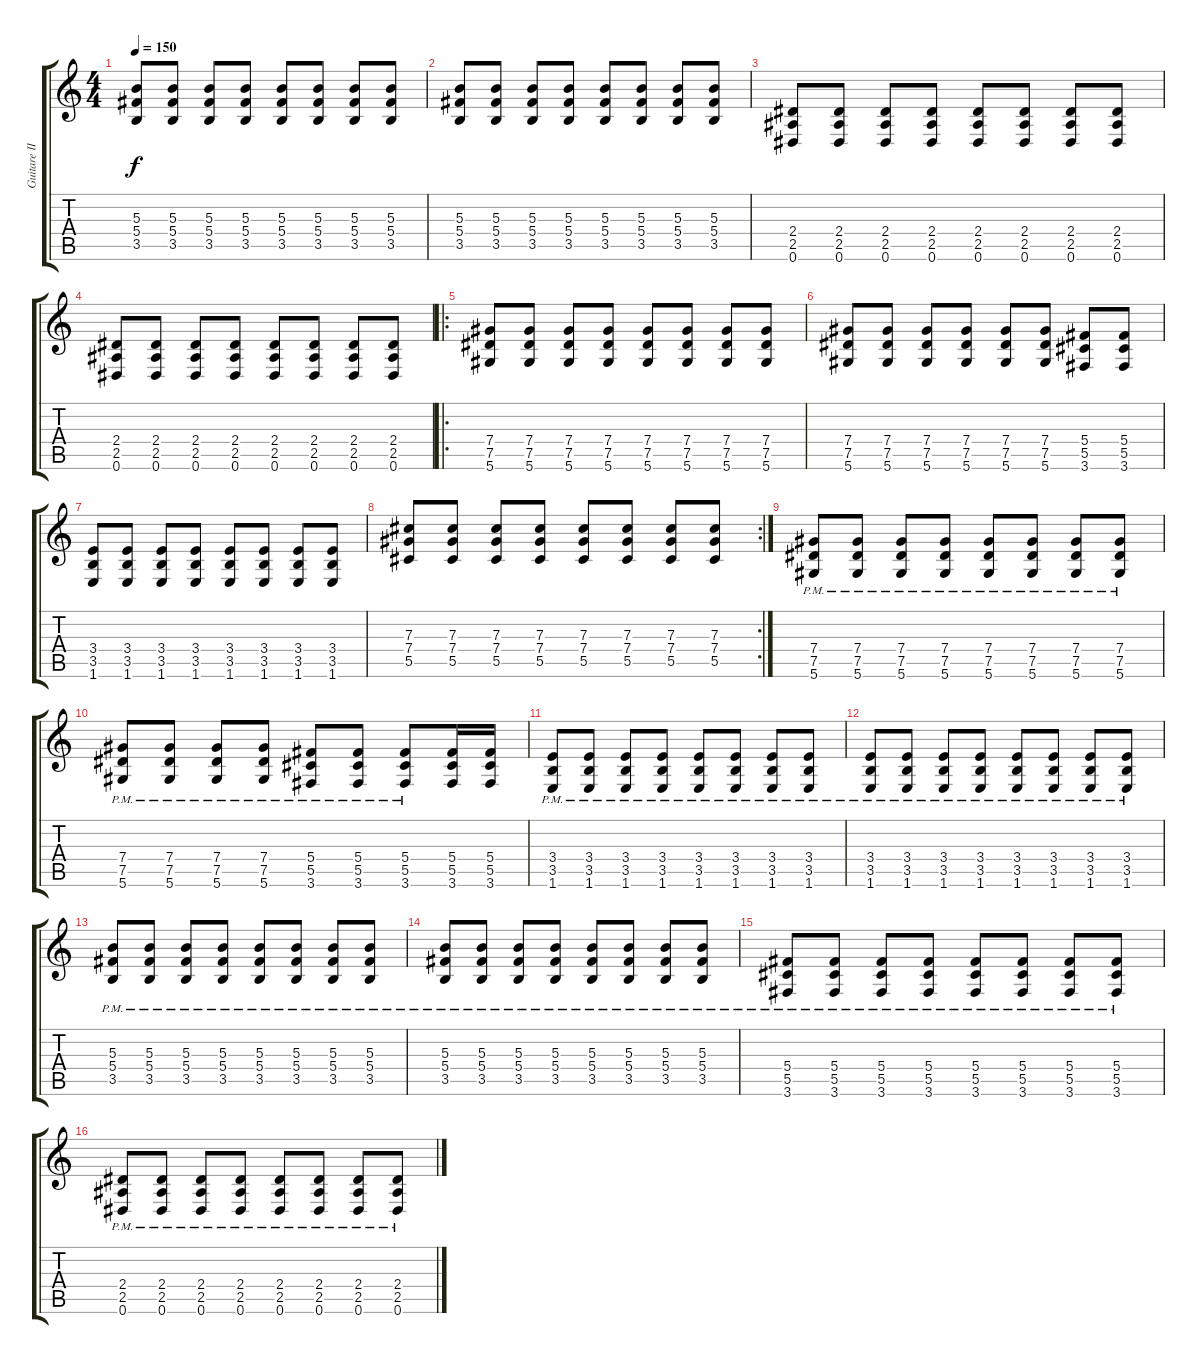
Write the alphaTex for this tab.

\track ("Guitare II" "Guitare II") {instrument distortionguitar}
\staff {score tabs}
\tuning (Eb4 Bb3 Gb3 Db3 Ab2 Eb2) {hide}
\ts (4 4)
\tempo 150
\clef g2
\ks c
(5.3 5.4 3.5).8{dy f} (5.3 5.4 3.5).8 (5.3 5.4 3.5).8 (5.3 5.4 3.5).8 (5.3 5.4 3.5).8 (5.3 5.4 3.5).8 (5.3 5.4 3.5).8 (5.3 5.4 3.5).8 |
(5.3 5.4 3.5).8 (5.3 5.4 3.5).8 (5.3 5.4 3.5).8 (5.3 5.4 3.5).8 (5.3 5.4 3.5).8 (5.3 5.4 3.5).8 (5.3 5.4 3.5).8 (5.3 5.4 3.5).8 |
(2.4 2.5 0.6).8 (2.4 2.5 0.6).8 (2.4 2.5 0.6).8 (2.4 2.5 0.6).8 (2.4 2.5 0.6).8 (2.4 2.5 0.6).8 (2.4 2.5 0.6).8 (2.4 2.5 0.6).8 |
(2.4 2.5 0.6).8 (2.4 2.5 0.6).8 (2.4 2.5 0.6).8 (2.4 2.5 0.6).8 (2.4 2.5 0.6).8 (2.4 2.5 0.6).8 (2.4 2.5 0.6).8 (2.4 2.5 0.6).8 |
\ro
(7.4 7.5 5.6).8 (7.4 7.5 5.6).8 (7.4 7.5 5.6).8 (7.4 7.5 5.6).8 (7.4 7.5 5.6).8 (7.4 7.5 5.6).8 (7.4 7.5 5.6).8 (7.4 7.5 5.6).8 |
(7.4 7.5 5.6).8 (7.4 7.5 5.6).8 (7.4 7.5 5.6).8 (7.4 7.5 5.6).8 (7.4 7.5 5.6).8 (7.4 7.5 5.6).8 (5.4 5.5 3.6).8 (5.4 5.5 3.6).8 |
(3.4 3.5 1.6).8 (3.4 3.5 1.6).8 (3.4 3.5 1.6).8 (3.4 3.5 1.6).8 (3.4 3.5 1.6).8 (3.4 3.5 1.6).8 (3.4 3.5 1.6).8 (3.4 3.5 1.6).8 |
\rc 2
(7.3 7.4 5.5).8 (7.3 7.4 5.5).8 (7.3 7.4 5.5).8 (7.3 7.4 5.5).8 (7.3 7.4 5.5).8 (7.3 7.4 5.5).8 (7.3 7.4 5.5).8 (7.3 7.4 5.5).8 |
(7.4{pm} 7.5{pm} 5.6{pm}).8 (7.4{pm} 7.5{pm} 5.6{pm}).8 (7.4{pm} 7.5{pm} 5.6{pm}).8 (7.4{pm} 7.5{pm} 5.6{pm}).8 (7.4{pm} 7.5{pm} 5.6{pm}).8 (7.4{pm} 7.5{pm} 5.6{pm}).8 (7.4{pm} 7.5{pm} 5.6{pm}).8 (7.4{pm} 7.5{pm} 5.6{pm}).8 |
(7.4{pm} 7.5{pm} 5.6{pm}).8 (7.4{pm} 7.5{pm} 5.6{pm}).8 (7.4{pm} 7.5{pm} 5.6{pm}).8 (7.4{pm} 7.5{pm} 5.6{pm}).8 (5.4{pm} 5.5{pm} 3.6{pm}).8 (5.4{pm} 5.5{pm} 3.6{pm}).8 (5.4{pm} 5.5{pm} 3.6{pm}).8 (5.4 5.5 3.6).16 (5.4 5.5 3.6).16 |
(3.4{pm} 3.5{pm} 1.6{pm}).8 (3.4{pm} 3.5{pm} 1.6{pm}).8 (3.4{pm} 3.5{pm} 1.6{pm}).8 (3.4{pm} 3.5{pm} 1.6{pm}).8 (3.4{pm} 3.5{pm} 1.6{pm}).8 (3.4{pm} 3.5{pm} 1.6{pm}).8 (3.4{pm} 3.5{pm} 1.6{pm}).8 (3.4{pm} 3.5{pm} 1.6{pm}).8 |
(3.4{pm} 3.5{pm} 1.6{pm}).8 (3.4{pm} 3.5{pm} 1.6{pm}).8 (3.4{pm} 3.5{pm} 1.6{pm}).8 (3.4{pm} 3.5{pm} 1.6{pm}).8 (3.4{pm} 3.5{pm} 1.6{pm}).8 (3.4{pm} 3.5{pm} 1.6{pm}).8 (3.4{pm} 3.5{pm} 1.6{pm}).8 (3.4{pm} 3.5{pm} 1.6{pm}).8 |
(5.3{pm} 5.4{pm} 3.5{pm}).8 (5.3{pm} 5.4{pm} 3.5{pm}).8 (5.3{pm} 5.4{pm} 3.5{pm}).8 (5.3{pm} 5.4{pm} 3.5{pm}).8 (5.3{pm} 5.4{pm} 3.5{pm}).8 (5.3{pm} 5.4{pm} 3.5{pm}).8 (5.3{pm} 5.4{pm} 3.5{pm}).8 (5.3{pm} 5.4{pm} 3.5{pm}).8 |
(5.3{pm} 5.4{pm} 3.5{pm}).8 (5.3{pm} 5.4{pm} 3.5{pm}).8 (5.3{pm} 5.4{pm} 3.5{pm}).8 (5.3{pm} 5.4{pm} 3.5{pm}).8 (5.3{pm} 5.4{pm} 3.5{pm}).8 (5.3{pm} 5.4{pm} 3.5{pm}).8 (5.3{pm} 5.4{pm} 3.5{pm}).8 (5.3{pm} 5.4{pm} 3.5{pm}).8 |
(5.4{pm} 5.5{pm} 3.6{pm}).8 (5.4{pm} 5.5{pm} 3.6{pm}).8 (5.4{pm} 5.5{pm} 3.6{pm}).8 (5.4{pm} 5.5{pm} 3.6{pm}).8 (5.4{pm} 5.5{pm} 3.6{pm}).8 (5.4{pm} 5.5{pm} 3.6{pm}).8 (5.4{pm} 5.5{pm} 3.6{pm}).8 (5.4{pm} 5.5{pm} 3.6{pm}).8 |
(2.4{pm} 2.5{pm} 0.6{pm}).8 (2.4{pm} 2.5{pm} 0.6{pm}).8 (2.4{pm} 2.5{pm} 0.6{pm}).8 (2.4{pm} 2.5{pm} 0.6{pm}).8 (2.4{pm} 2.5{pm} 0.6{pm}).8 (2.4{pm} 2.5{pm} 0.6{pm}).8 (2.4{pm} 2.5{pm} 0.6{pm}).8 (2.4{pm} 2.5{pm} 0.6{pm}).8
